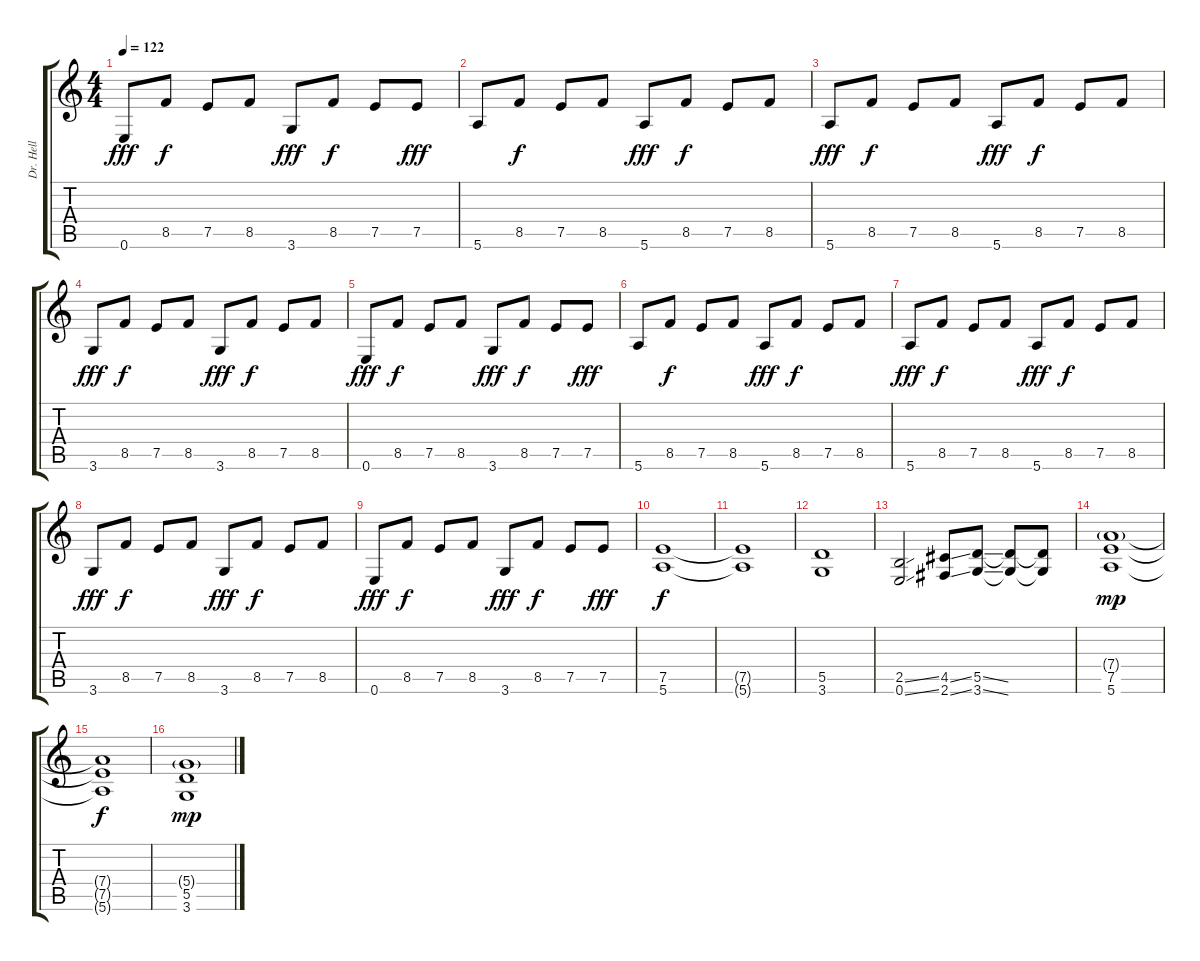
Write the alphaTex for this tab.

\track ("Dr. Hell" "Dr. Hell") {instrument distortionguitar}
\staff {score tabs}
\tuning (E4 B3 G3 D3 A2 E2) {hide}
\ts (4 4)
\tempo 122
\clef g2
\ks c
0.6.8{dy fff} 8.5.8{dy f} 7.5.8 8.5.8 3.6.8{dy fff} 8.5.8{dy f} 7.5.8 7.5.8{dy fff} |
5.6.8 8.5.8{dy f} 7.5.8 8.5.8 5.6.8{dy fff} 8.5.8{dy f} 7.5.8 8.5.8 |
5.6.8{dy fff} 8.5.8{dy f} 7.5.8 8.5.8 5.6.8{dy fff} 8.5.8{dy f} 7.5.8 8.5.8 |
3.6.8{dy fff} 8.5.8{dy f} 7.5.8 8.5.8 3.6.8{dy fff} 8.5.8{dy f} 7.5.8 8.5.8 |
0.6.8{dy fff} 8.5.8{dy f} 7.5.8 8.5.8 3.6.8{dy fff} 8.5.8{dy f} 7.5.8 7.5.8{dy fff} |
5.6.8 8.5.8{dy f} 7.5.8 8.5.8 5.6.8{dy fff} 8.5.8{dy f} 7.5.8 8.5.8 |
5.6.8{dy fff} 8.5.8{dy f} 7.5.8 8.5.8 5.6.8{dy fff} 8.5.8{dy f} 7.5.8 8.5.8 |
3.6.8{dy fff} 8.5.8{dy f} 7.5.8 8.5.8 3.6.8{dy fff} 8.5.8{dy f} 7.5.8 8.5.8 |
0.6.8{dy fff} 8.5.8{dy f} 7.5.8 8.5.8 3.6.8{dy fff} 8.5.8{dy f} 7.5.8 7.5.8{dy fff} |
(7.5 5.6).1{dy f instrument distortionguitar} |
(7.5{t} 5.6{t}).1 |
(5.5 3.6).1 |
(2.5{ss} 0.6{ss}).2 (4.5{ss} 2.6{ss}).8 (5.5{ss} 3.6{ss}).8 (5.5{t} 3.6{t}).8 (5.5{t} 3.6{t}).8 |
(7.4{g} 7.5 5.6).1{dy mp} |
(7.4{t} 7.5{t} 5.6{t}).1{dy f} |
(5.4{g} 5.5 3.6).1{dy mp}
